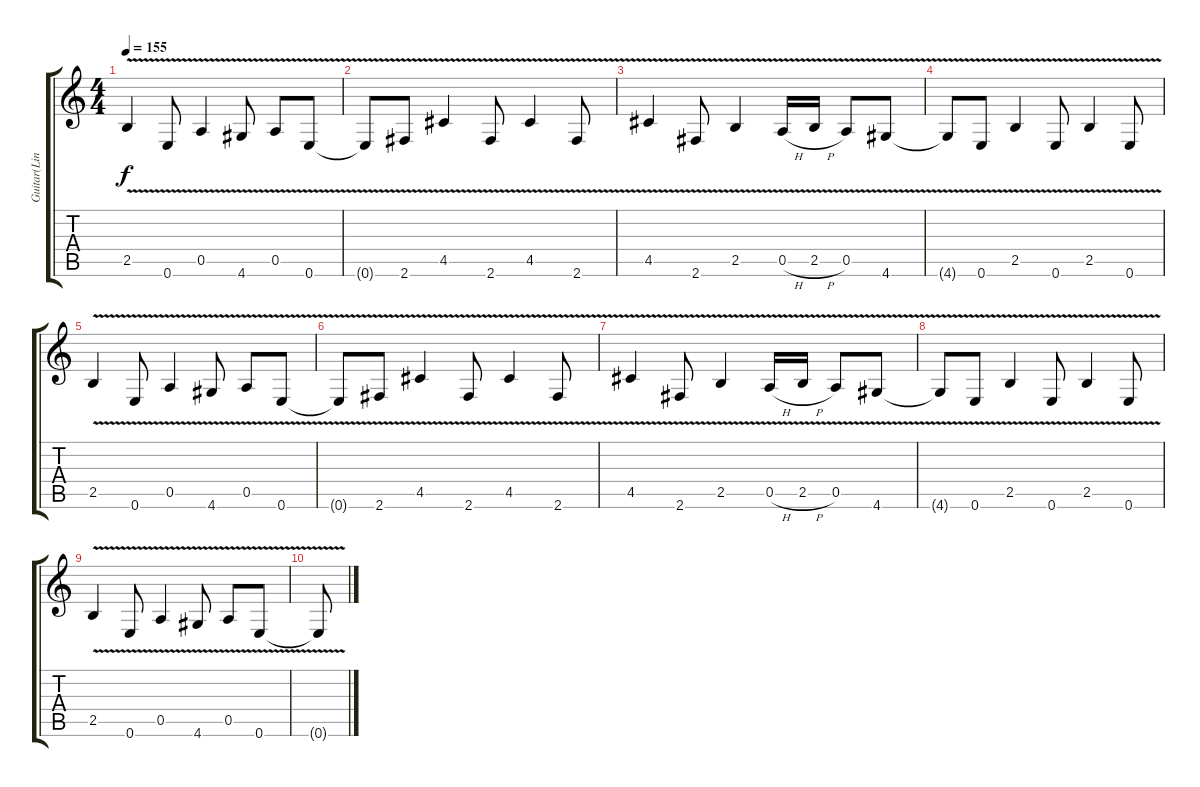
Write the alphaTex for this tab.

\track ("Guitar(Linde)" "Guitar(Lin") {instrument overdrivenguitar}
\staff {score tabs}
\tuning (E4 B3 G3 D3 A2 E2) {hide}
\ts (4 4)
\tempo 155
\clef g2
\ks c
2.5{v}.4{dy f} 0.6{v}.8 0.5{v}.4 4.6{v}.8 0.5{v}.8 0.6{v}.8 |
0.6{t}.8 2.6{v}.8 4.5{v}.4 2.6{v}.8 4.5{v}.4 2.6{v}.8 |
4.5{v}.4 2.6{v}.8 2.5{v}.4 0.5{v h}.16 2.5{v h}.16 0.5{v}.8 4.6{v}.8 |
4.6{t}.8 0.6{v}.8 2.5{v}.4 0.6{v}.8 2.5{v}.4 0.6{v}.8 |
2.5{v}.4 0.6{v}.8 0.5{v}.4 4.6{v}.8 0.5{v}.8 0.6{v}.8 |
0.6{t}.8 2.6{v}.8 4.5{v}.4 2.6{v}.8 4.5{v}.4 2.6{v}.8 |
4.5{v}.4 2.6{v}.8 2.5{v}.4 0.5{v h}.16 2.5{v h}.16 0.5{v}.8 4.6{v}.8 |
4.6{t}.8 0.6{v}.8 2.5{v}.4 0.6{v}.8 2.5{v}.4 0.6{v}.8 |
2.5{v}.4 0.6{v}.8 0.5{v}.4 4.6{v}.8 0.5{v}.8 0.6{v}.8 |
0.6{t}.8
